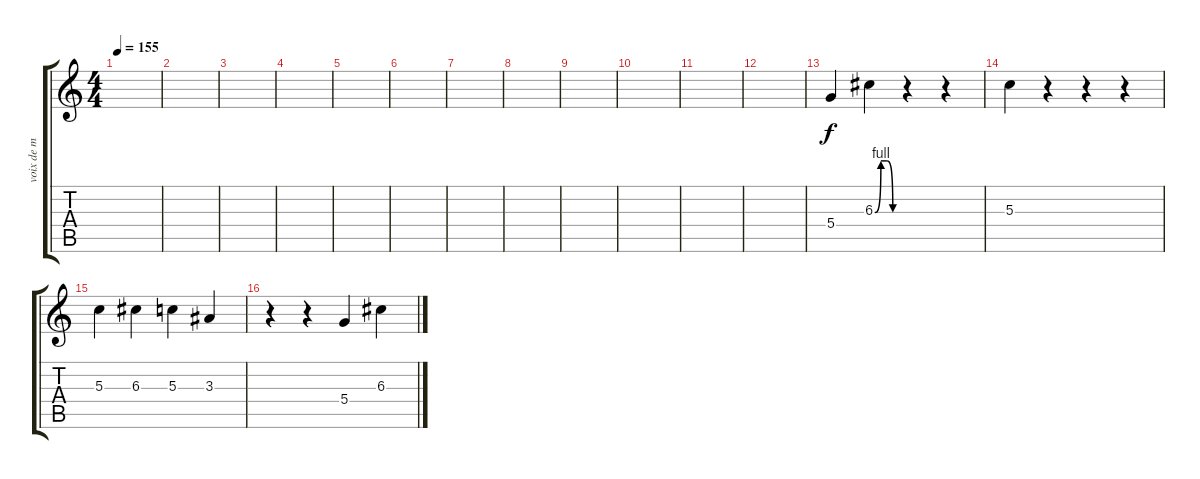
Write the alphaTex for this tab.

\track (" voix de matt" " voix de m") {instrument acousticguitarnylon}
\staff {score tabs}
\tuning (E4 B3 G3 D3 A2 E2) {hide}
\ts (4 4)
\tempo 155
\clef g2
\ks c
|
|
|
|
|
|
|
|
|
|
|
|
5.4.4 6.3{be (custom 0 0 15 4 30 4 45 0 60 0)}.4 r.4 r.4 |
5.3.4 r.4 r.4 r.4 |
5.3.4 6.3.4 5.3.4 3.3.4 |
r.4 r.4 5.4.4 6.3.4
